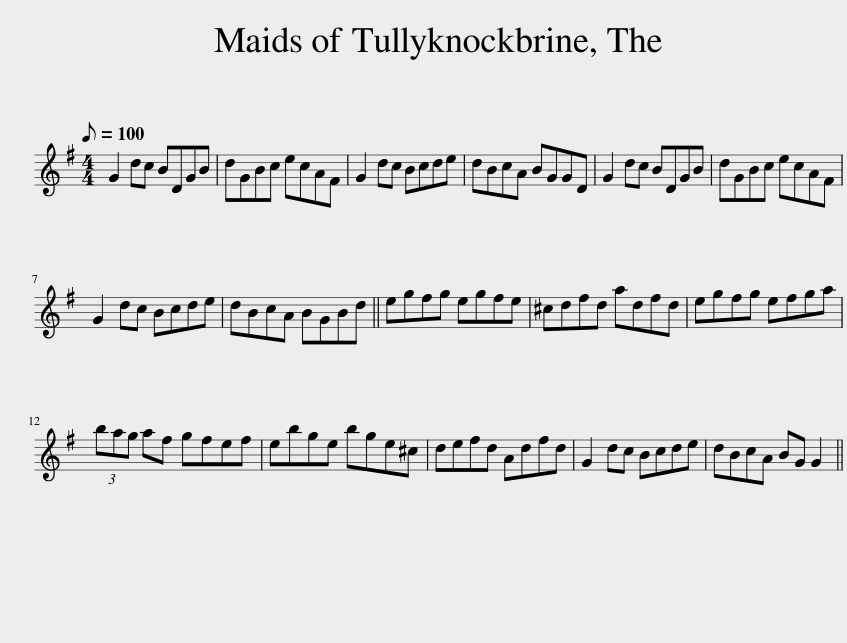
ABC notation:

X:1
L:1/8
Q:1/8=100
M:4/4
I:linebreak $
K:G
V:1 treble
V:1
 G2 dc BDGB | dGBc ecAF | G2 dc Bcde | dBcA BGGD | G2 dc BDGB | %5
 dGBc ecAF |$ G2 dc Bcde | dBcA BGBd || egfg egfe | ^cdfd adfd | %10
 egfg efga |$ (3bag af gfef | ebge bge^c | defd Adfd | G2 dc Bcde | %15
 dBcA BG G2 || %16
